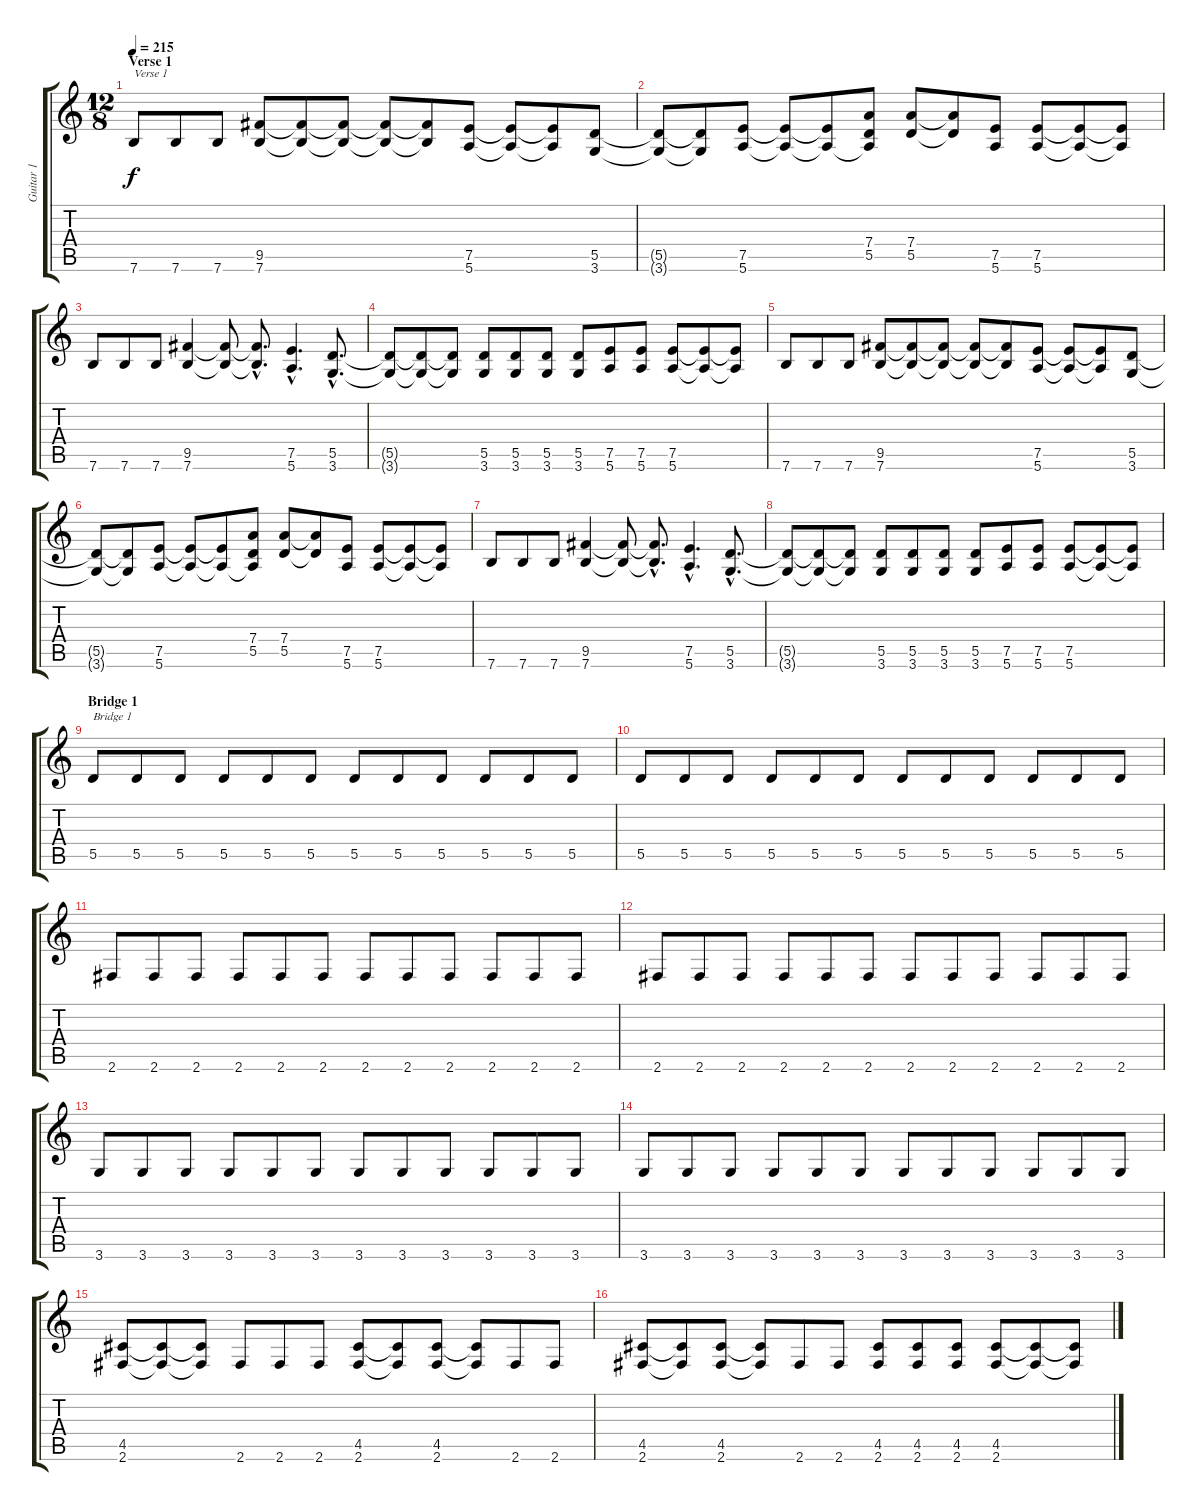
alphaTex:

\track ("Guitar 1" "Guitar 1") {instrument distortionguitar}
\staff {score tabs}
\tuning (E4 B3 G3 D3 A2 E2) {hide}
\ts (12 8)
\section ("" "Verse 1")
\tempo 215
\clef g2
\ks c
7.6.8{txt "Verse 1" dy f} 7.6.8 7.6.8 (9.5 7.6).8 (9.5{t} 7.6{t}).8 (9.5{t} 7.6{t}).8 (9.5{t} 7.6{t}).8 (9.5{t} 7.6{t}).8 (7.5 5.6).8 (7.5{t} 5.6{t}).8 (7.5{t} 5.6{t}).8 (5.5 3.6).8 |
(5.5{t} 3.6{t}).8 (5.5{t} 3.6{t}).8 (7.5 5.6).8 (7.5{t} 5.6{t}).8 (7.5{t} 5.6{t}).8 (7.4 5.5 5.6{t}).8 (7.4 5.5).8 (7.4{t} 5.5{t}).8 (7.5 5.6).8 (7.5 5.6).8 (7.5{t} 5.6{t}).8 (7.5{t} 5.6{t}).8 |
7.6.8 7.6.8 7.6.8 (9.5 7.6).4 (9.5{t} 7.6{t}).8 (9.5{hac t} 7.6{hac t}).8{d} (7.5{hac} 5.6{hac}).4{d} (5.5{hac} 3.6{hac}).8{d} |
(5.5{t} 3.6{t}).8 (5.5{t} 3.6{t}).8 (5.5{t} 3.6{t}).8 (5.5 3.6).8 (5.5 3.6).8 (5.5 3.6).8 (5.5 3.6).8 (7.5 5.6).8 (7.5 5.6).8 (7.5 5.6).8 (7.5{t} 5.6{t}).8 (7.5{t} 5.6{t}).8 |
7.6.8 7.6.8 7.6.8 (9.5 7.6).8 (9.5{t} 7.6{t}).8 (9.5{t} 7.6{t}).8 (9.5{t} 7.6{t}).8 (9.5{t} 7.6{t}).8 (7.5 5.6).8 (7.5{t} 5.6{t}).8 (7.5{t} 5.6{t}).8 (5.5 3.6).8 |
(5.5{t} 3.6{t}).8 (5.5{t} 3.6{t}).8 (7.5 5.6).8 (7.5{t} 5.6{t}).8 (7.5{t} 5.6{t}).8 (7.4 5.5 5.6{t}).8 (7.4 5.5).8 (7.4{t} 5.5{t}).8 (7.5 5.6).8 (7.5 5.6).8 (7.5{t} 5.6{t}).8 (7.5{t} 5.6{t}).8 |
7.6.8 7.6.8 7.6.8 (9.5 7.6).4 (9.5{t} 7.6{t}).8 (9.5{hac t} 7.6{hac t}).8{d} (7.5{hac} 5.6{hac}).4{d} (5.5{hac} 3.6{hac}).8{d} |
(5.5{t} 3.6{t}).8 (5.5{t} 3.6{t}).8 (5.5{t} 3.6{t}).8 (5.5 3.6).8 (5.5 3.6).8 (5.5 3.6).8 (5.5 3.6).8 (7.5 5.6).8 (7.5 5.6).8 (7.5 5.6).8 (7.5{t} 5.6{t}).8 (7.5{t} 5.6{t}).8 |
\section ("" "Bridge 1")
5.5.8{txt "Bridge 1"} 5.5.8 5.5.8 5.5.8 5.5.8 5.5.8 5.5.8 5.5.8 5.5.8 5.5.8 5.5.8 5.5.8 |
5.5.8 5.5.8 5.5.8 5.5.8 5.5.8 5.5.8 5.5.8 5.5.8 5.5.8 5.5.8 5.5.8 5.5.8 |
2.6.8 2.6.8 2.6.8 2.6.8 2.6.8 2.6.8 2.6.8 2.6.8 2.6.8 2.6.8 2.6.8 2.6.8 |
2.6.8 2.6.8 2.6.8 2.6.8 2.6.8 2.6.8 2.6.8 2.6.8 2.6.8 2.6.8 2.6.8 2.6.8 |
3.6.8 3.6.8 3.6.8 3.6.8 3.6.8 3.6.8 3.6.8 3.6.8 3.6.8 3.6.8 3.6.8 3.6.8 |
3.6.8 3.6.8 3.6.8 3.6.8 3.6.8 3.6.8 3.6.8 3.6.8 3.6.8 3.6.8 3.6.8 3.6.8 |
(4.5 2.6).8 (4.5{t} 2.6{t}).8 (4.5{t} 2.6{t}).8 2.6.8 2.6.8 2.6.8 (4.5 2.6).8 (4.5{t} 2.6{t}).8 (4.5 2.6).8 (4.5{t} 2.6{t}).8 2.6.8 2.6.8 |
(4.5 2.6).8 (4.5{t} 2.6{t}).8 (4.5 2.6).8 (4.5{t} 2.6{t}).8 2.6.8 2.6.8 (4.5 2.6).8 (4.5 2.6).8 (4.5 2.6).8 (4.5 2.6).8 (4.5{t} 2.6{t}).8 (4.5{t} 2.6{t}).8
